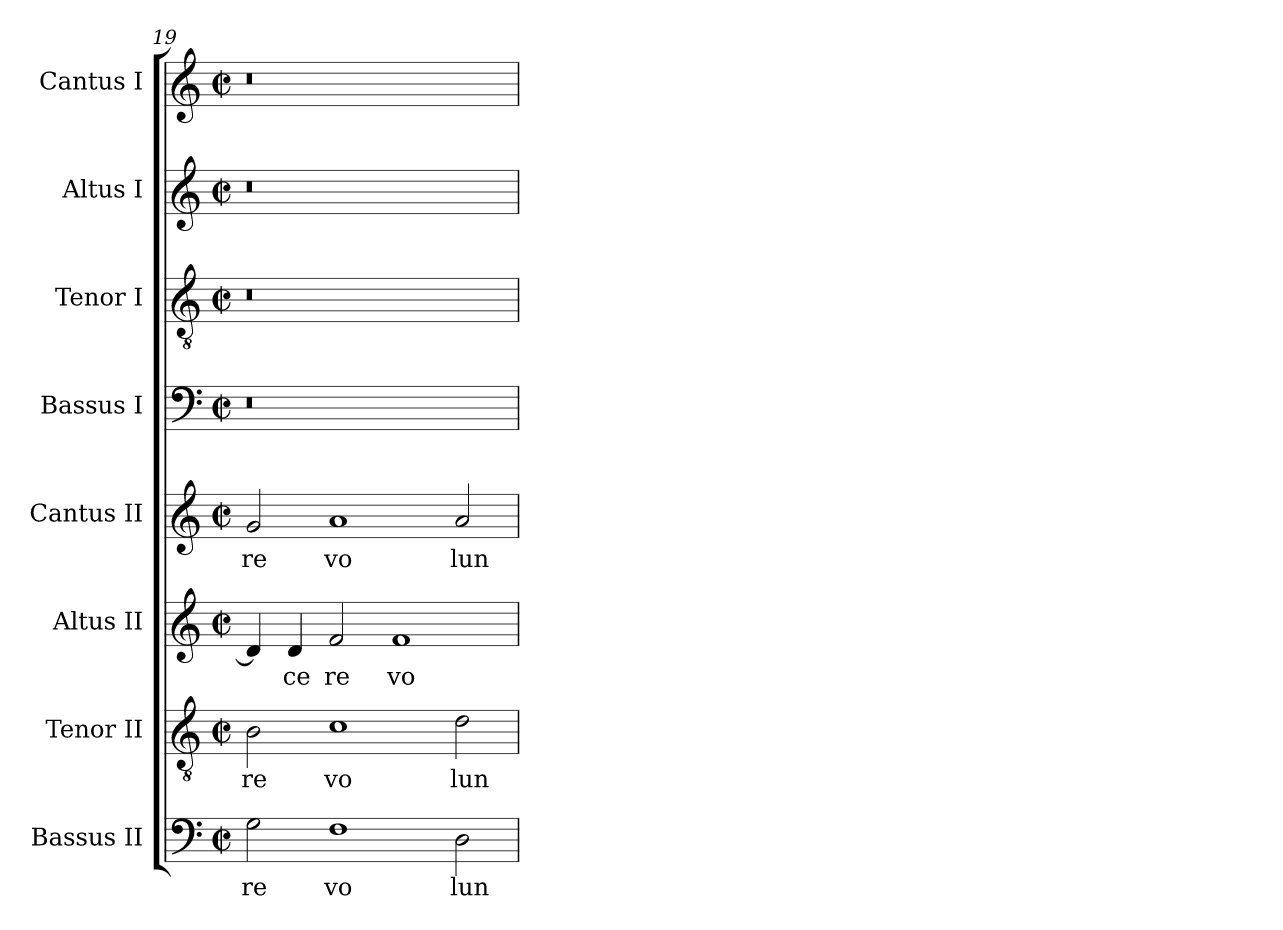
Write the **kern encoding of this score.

**kern	**text	**kern	**text	**kern	**text	**kern	**text	**kern	**kern	**kern	**kern
*part8	*part8	*part7	*part7	*part6	*part6	*part5	*part5	*part4	*part3	*part2	*part1
*staff8	*staff8	*staff7	*staff7	*staff6	*staff6	*staff5	*staff5	*staff4	*staff3	*staff2	*staff1
*I"Bassus II	*	*I"Tenor II	*	*I"Altus II	*	*I"Cantus II	*	*I"Bassus I	*I"Tenor I	*I"Altus I	*I"Cantus I
*clefF4	*	*clefGv2	*	*clefG2	*	*clefG2	*	*clefF4	*clefGv2	*clefG2	*clefG2
*M2/2	*	*M2/2	*	*M2/2	*	*M2/2	*	*M2/2	*M2/2	*M2/2	*M2/2
*met(c|)	*	*met(c|)	*	*met(c|)	*	*met(c|)	*	*met(c|)	*met(c|)	*met(c|)	*met(c|)
=19	=19	=19	=19	=19	=19	=19	=19	=19	=19	=19	=19
!	!LO:LY:b:cj	!	!LO:LY:b:cj	!	!	!	!LO:LY:b:cj	!	!	!	!
2G\	re	2B\	re	4d/]	.	2g/	re	0r	0r	0r	0r
!	!	!	!	!	!LO:LY:b:cj	!	!	!	!	!	!
.	.	.	.	4d/	ce	.	.	.	.	.	.
!	!LO:LY:b:cj	!	!LO:LY:b:cj	!	!LO:LY:b:cj	!	!LO:LY:b:cj	!	!	!	!
1F	vo	1c	vo	2f/	re	1a	vo	.	.	.	.
!	!	!	!	!	!LO:LY:b:cj	!	!	!	!	!	!
.	.	.	.	1f	vo	.	.	.	.	.	.
!	!LO:LY:b:cj	!	!LO:LY:b:cj	!	!	!	!LO:LY:b:cj	!	!	!	!
2D\	lun	2d\	lun	.	.	2a/	lun	.	.	.	.
=	=	=	=	=	=	=	=	=	=	=	=
*-	*-	*-	*-	*-	*-	*-	*-	*-	*-	*-	*-
